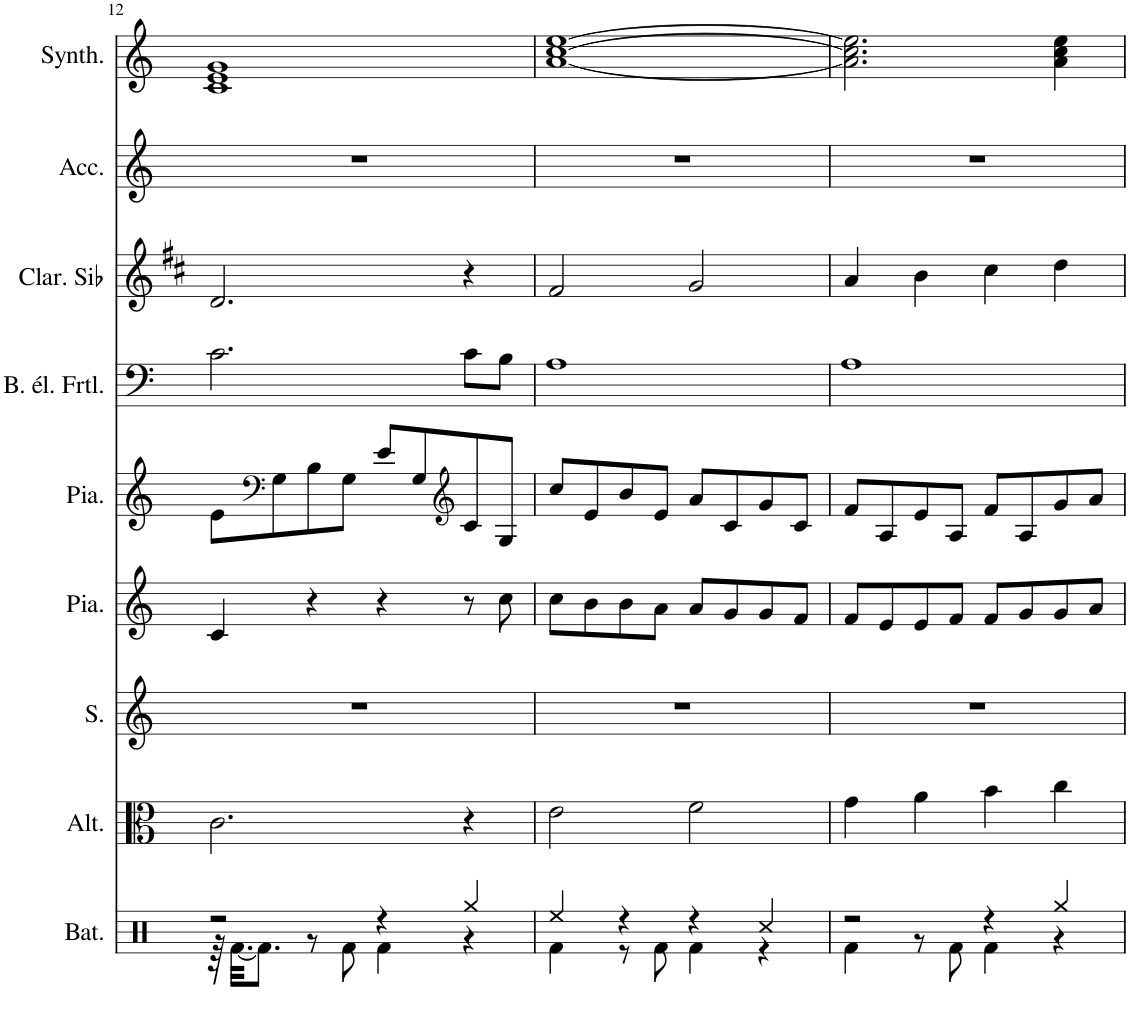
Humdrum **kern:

**kern	**kern	**kern	**kern	**kern	**kern	**kern	**kern	**kern
*part9	*part8	*part7	*part6	*part5	*part4	*part3	*part2	*part1
*staff9	*staff8	*staff7	*staff6	*staff5	*staff4	*staff3	*staff2	*staff1
*I"Batterie, Drums	*I"Altos, String Ensemble 1	*I"Soprano, Choir Aahs	*I"Piano, Acoustic Grand Piano	*I"Piano, Acoustic Grand Piano	*I"Basse électrique fretless, Fretless Bass	*I"Clarinette en Sib	*I"Accordéon , Accordion	*I"Synthétiseur Pad, Pad 2 (warm)
*I'Bat.	*I'Alt.	*I'S.	*I'Pia.	*I'Pia.	*I'B. él. Frtl.	*I'Clar. Sib	*I'Acc.	*I'Synth.
!!LO:PB:g=z
*clefX	*clefC3	*clefG2	*clefG2	*clefG2	*clefF4	*clefG2	*clefG2	*clefG2
*	*	*	*	*	*Trd7c12	*Trd1c2	*	*
*k[]	*k[]	*k[]	*k[]	*k[]	*k[]	*k[f#c#]	*k[]	*k[]
*M4/4	*M4/4	*M4/4	*M4/4	*M4/4	*M4/4	*M4/4	*M4/4	*M4/4
=12	=12	=12	=12	=12	=12	=12	=12	=12
*^	*	*	*	*	*	*	*	*
2r	64r	2.c\	1r	4c/	8e\L	2.c\	2.d/	1r	1c 1e 1g
.	[32.Rf\KKL	.	.	.	.	.	.	.	.
.	8.Rf\J]	.	.	.	.	.	.	.	.
*	*	*	*	*	*clefF4	*	*	*	*
.	.	.	.	.	8G\	.	.	.	.
.	8r	.	.	4r	8B\	.	.	.	.
.	8Rf\	.	.	.	8G\J	.	.	.	.
4r	4Rf\	.	.	4r	8e/L	.	.	.	.
.	.	.	.	.	8G/	.	.	.	.
*	*	*	*	*	*clefG2	*	*	*	*
4Rgg/	4r	4r	.	8r	8c/	8c\L	4r	.	.
.	.	.	.	8cc\	8G/J	8B\J	.	.	.
=13	=13	=13	=13	=13	=13	=13	=13	=13	=13
4Ree/	4Rf\	2e\	1r	8cc\L	8cc/L	1A	2f#/	1r	[1a [1cc [1ee
.	.	.	.	8b\	8e/	.	.	.	.
4r	8r	.	.	8b\	8b/	.	.	.	.
.	8Rf\	.	.	8a\J	8e/J	.	.	.	.
4r	4Rf\	2f\	.	8a/L	8a/L	.	2g/	.	.
.	.	.	.	8g/	8c/	.	.	.	.
4Rcc/	4r	.	.	8g/	8g/	.	.	.	.
.	.	.	.	8f/J	8c/J	.	.	.	.
=14	=14	=14	=14	=14	=14	=14	=14	=14	=14
2r	4Rf\	4g\	1r	8f/L	8f/L	1A	4a/	1r	2.a\] 2.cc\] 2.ee\]
.	.	.	.	8e/	8A/	.	.	.	.
.	8r	4a\	.	8e/	8e/	.	4b\	.	.
.	8Rf\	.	.	8f/J	8A/J	.	.	.	.
4r	4Rf\	4b\	.	8f/L	8f/L	.	4cc#\	.	.
.	.	.	.	8g/	8A/	.	.	.	.
4Rgg/	4r	4cc\	.	8g/	8g/	.	4dd\	.	4a\ 4cc\ 4ee\
.	.	.	.	8a/J	8a/J	.	.	.	.
*v	*v	*	*	*	*	*	*	*	*
=	=	=	=	=	=	=	=	=
*-	*-	*-	*-	*-	*-	*-	*-	*-
